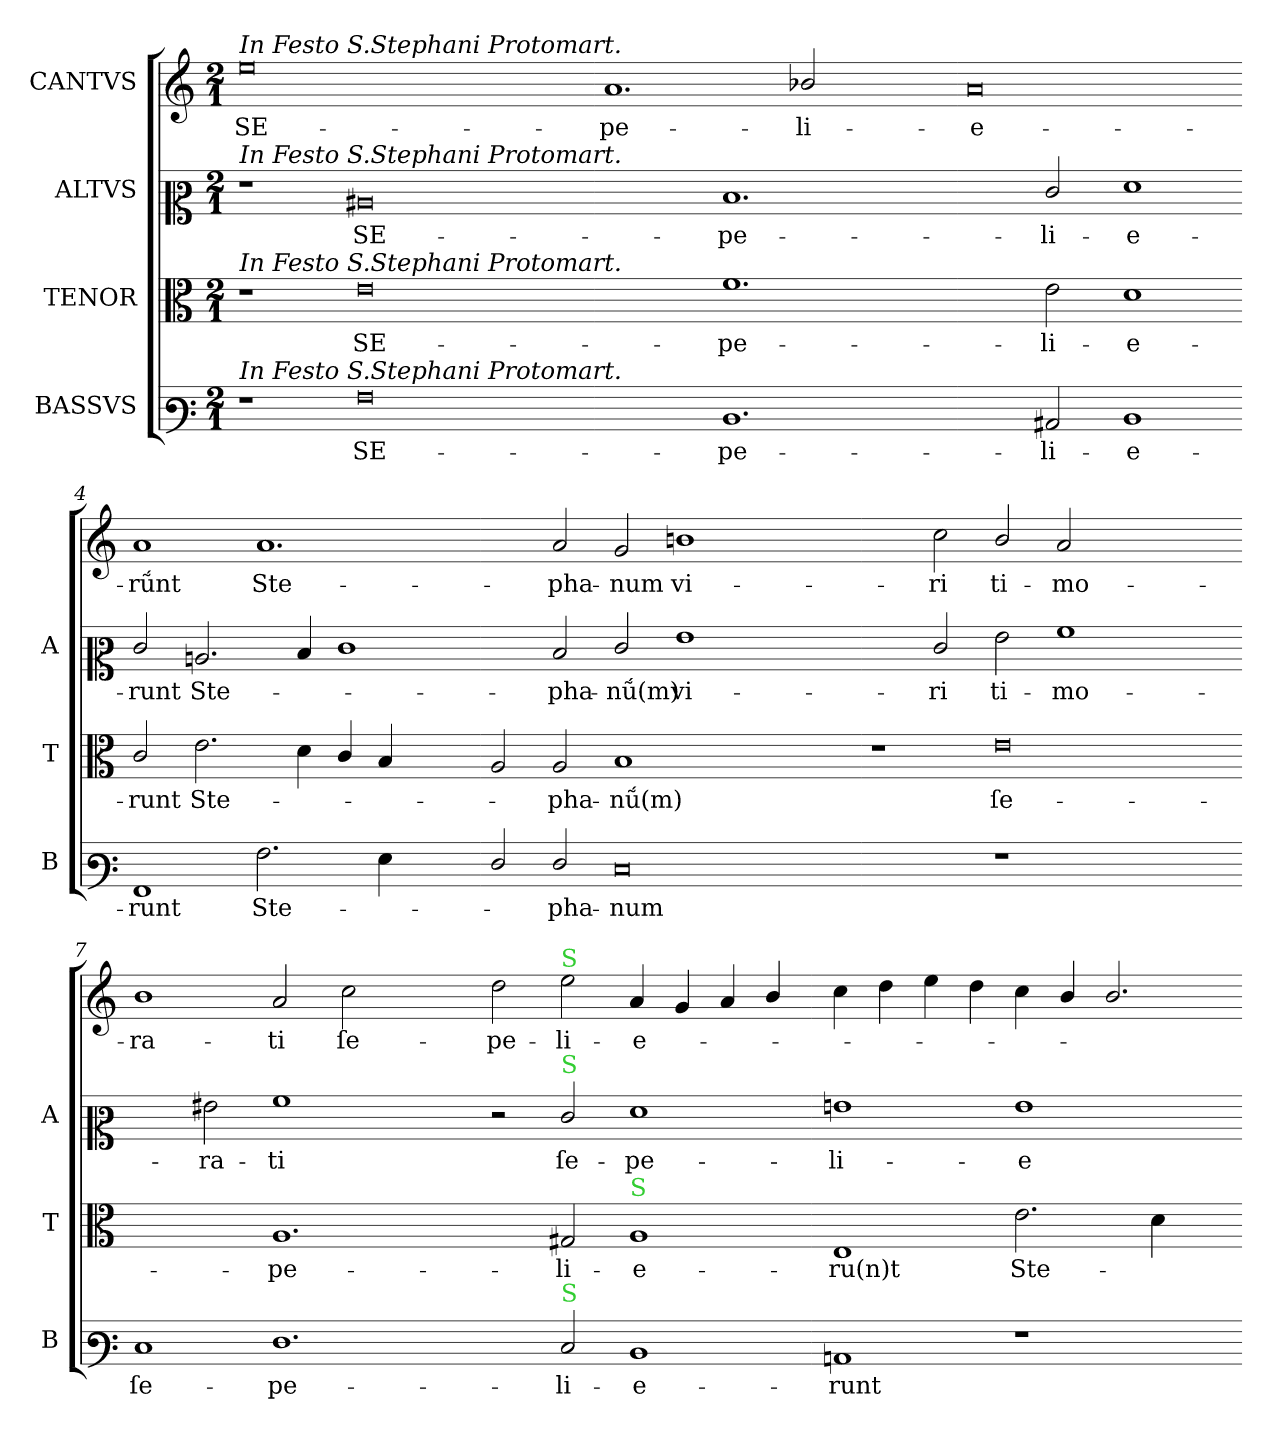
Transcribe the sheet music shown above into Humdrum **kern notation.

**kern	**text	**kern	**text	**kern	**text	**kern	**text
*part4	*part4	*part3	*part3	*part2	*part2	*part1	*part1
*staff4	*staff4	*staff3	*staff3	*staff2	*staff2	*staff1	*staff1
*I"BASSVS	*	*I"TENOR	*	*I"ALTVS	*	*I"CANTVS	*
*I'B	*	*I'T	*	*I'A	*	*	*
*clefF3	*	*clefC3	*	*clefC2	*	*clefG2	*
*k[]	*	*k[]	*	*k[]	*	*k[]	*
*a:	*	*a:	*	*a:	*	*a:	*
*M2/1	*	*M2/1	*	*M2/1	*	*M2/1	*
=1	=1	=1	=1	=1	=1	=1	=1
!	!	!	!	!	!	!LO:TX:a:i:t=In Festo S.Stephani Protomart.	!
!	!	!	!	!LO:TX:a:i:t=In Festo S.Stephani Protomart.	!	!	!
!	!	!LO:TX:a:i:t=In Festo S.Stephani Protomart.	!	!	!	!	!
!LO:TX:a:i:t=In Festo S.Stephani Protomart.	!	!	!	!	!	!	!
1r	.	1r	.	1r	.	0ee	SE-
0A	SE-	0e	SE-	0c#X	SE-	.	.
.	.	.	.	.	.	1ryy	.
=2-	=2-	=2-	=2-	=2-	=2-	=2-	=2-
1ryy	.	1ryy	.	1ryy	.	1.a	-pe-
1.D	-pe-	1.f	-pe-	1.d	-pe-	.	.
.	.	.	.	.	.	2b-X/	-li-
.	.	.	.	.	.	2ryy	.
=3-	=3-	=3-	=3-	=3-	=3-	=3-	=3-
2ryy	.	2ryy	.	2ryy	.	0a	-e-
2C#X/	-li-	2e\	-li-	2e/	-li-	.	.
1D	-e-	1d	-e-	1f	-e-	.	.
=4-	=4-	=4-	=4-	=4-	=4-	=4-	=4-
1AA	-runt	2c/	-runt	2e/	-runt	1a	-rṹnt
.	.	2.e\	Ste-	2.cn/	Ste-	.	.
2.A\	Ste-	.	.	.	.	1.a	Ste-
.	.	4d\	.	4d/	.	.	.
.	.	4c/	.	1e\	.	.	.
4G\	.	4B/	.	.	.	.	.
2ryy	.	2ryy	.	.	.	.	.
=5-	=5-	=5-	=5-	=5-	=5-	=5-	=5-
2F/	.	2A/	.	2ryy	.	2ryy	.
2F/	-pha-	2A/	-pha-	2d/	-pha-	2a/	-pha-
0E	-num	1B	-nṹ(m)	2e/	-nṹ(m)	2g/	-num
.	.	.	.	1g\	vi-	1bn\	vi-
.	.	1ryy	.	.	.	.	.
.	.	.	.	2ryy	.	2ryy	.
=6-	=6-	=6-	=6-	=6-	=6-	=6-	=6-
1ryy	.	1r	.	2ryy	.	2ryy	.
.	.	.	.	2e/	-ri	2cc\	-ri
1r	.	0e	ſe-	2g\	ti-	2b/	ti-
.	.	.	.	1a\	-mo-	2a/	-mo-
1ryy	.	.	.	.	.	1ryy	.
.	.	.	.	2ryy	.	.	.
=7-	=7-	=7-	=7-	=7-	=7-	=7-	=7-
1E	ſe-	1ryy	.	2ryy	.	1b	-ra-
.	.	.	.	2g#X\	-ra-	.	.
1.F	-pe-	1.A	-pe-	1a	-ti	2a/	-ti
.	.	.	.	.	.	2cc\	ſe-
.	.	.	.	2ryy	.	2ryy	.
=8-	=8-	=8-	=8-	=8-	=8-	=8-	=8-
2ryy	.	2ryy	.	2r	.	2dd\	-pe-
!	!	!	!	!	!	!LO:TX:a:color=limegreen:t=S	!
!	!	!	!	!LO:TX:a:color=limegreen:t=S	!	!	!
!LO:TX:a:color=limegreen:t=S	!	!	!	!	!	!	!
2E/	-li-	2G#X/	-li-	2e/	ſe-	2ee\	-li-
!	!	!LO:TX:a:color=limegreen:t=S	!	!	!	!	!
1D	-e-	1A	-e-	1f	-pe-	4a/	-e-
.	.	.	.	.	.	4g/	.
.	.	.	.	.	.	4a/	.
.	.	.	.	.	.	4b/	.
=9-	=9-	=9-	=9-	=9-	=9-	=9-	=9-
1Cn	-runt	1E	-ru(n)t	1gn	-li-	4cc\	.
.	.	.	.	.	.	4dd\	.
.	.	.	.	.	.	4ee\	.
.	.	.	.	.	.	4dd\	.
1r	.	2.e\	Ste-	1g	-e-	4cc\	.
.	.	.	.	.	.	4b/	.
.	.	.	.	.	.	2.b/	.
.	.	4d\	.	.	.	.	.
4ryy	.	4ryy	.	4ryy	.	.	.
=-	=-	=-	=-	=-	=-	=-	=-
*-	*-	*-	*-	*-	*-	*-	*-
